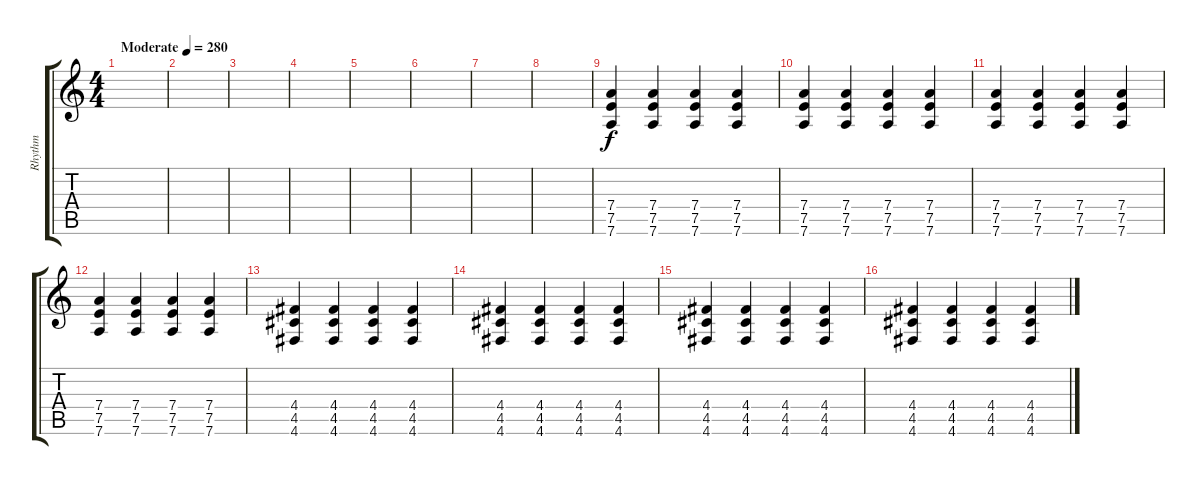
\track ("Rhythm" "Rhythm") {instrument distortionguitar}
\staff {score tabs}
\tuning (E4 B3 G3 D3 A2 D2) {hide}
\ts (4 4)
\tempo (280 "Moderate")
\clef g2
\ks c
|
|
|
|
|
|
|
|
(7.4 7.5 7.6).4 (7.4 7.5 7.6).4 (7.4 7.5 7.6).4 (7.4 7.5 7.6).4 |
(7.4 7.5 7.6).4 (7.4 7.5 7.6).4 (7.4 7.5 7.6).4 (7.4 7.5 7.6).4 |
(7.4 7.5 7.6).4 (7.4 7.5 7.6).4 (7.4 7.5 7.6).4 (7.4 7.5 7.6).4 |
(7.4 7.5 7.6).4 (7.4 7.5 7.6).4 (7.4 7.5 7.6).4 (7.4 7.5 7.6).4 |
(4.4 4.5 4.6).4 (4.4 4.5 4.6).4 (4.4 4.5 4.6).4 (4.4 4.5 4.6).4 |
(4.4 4.5 4.6).4 (4.4 4.5 4.6).4 (4.4 4.5 4.6).4 (4.4 4.5 4.6).4 |
(4.4 4.5 4.6).4 (4.4 4.5 4.6).4 (4.4 4.5 4.6).4 (4.4 4.5 4.6).4 |
(4.4 4.5 4.6).4 (4.4 4.5 4.6).4 (4.4 4.5 4.6).4 (4.4 4.5 4.6).4
